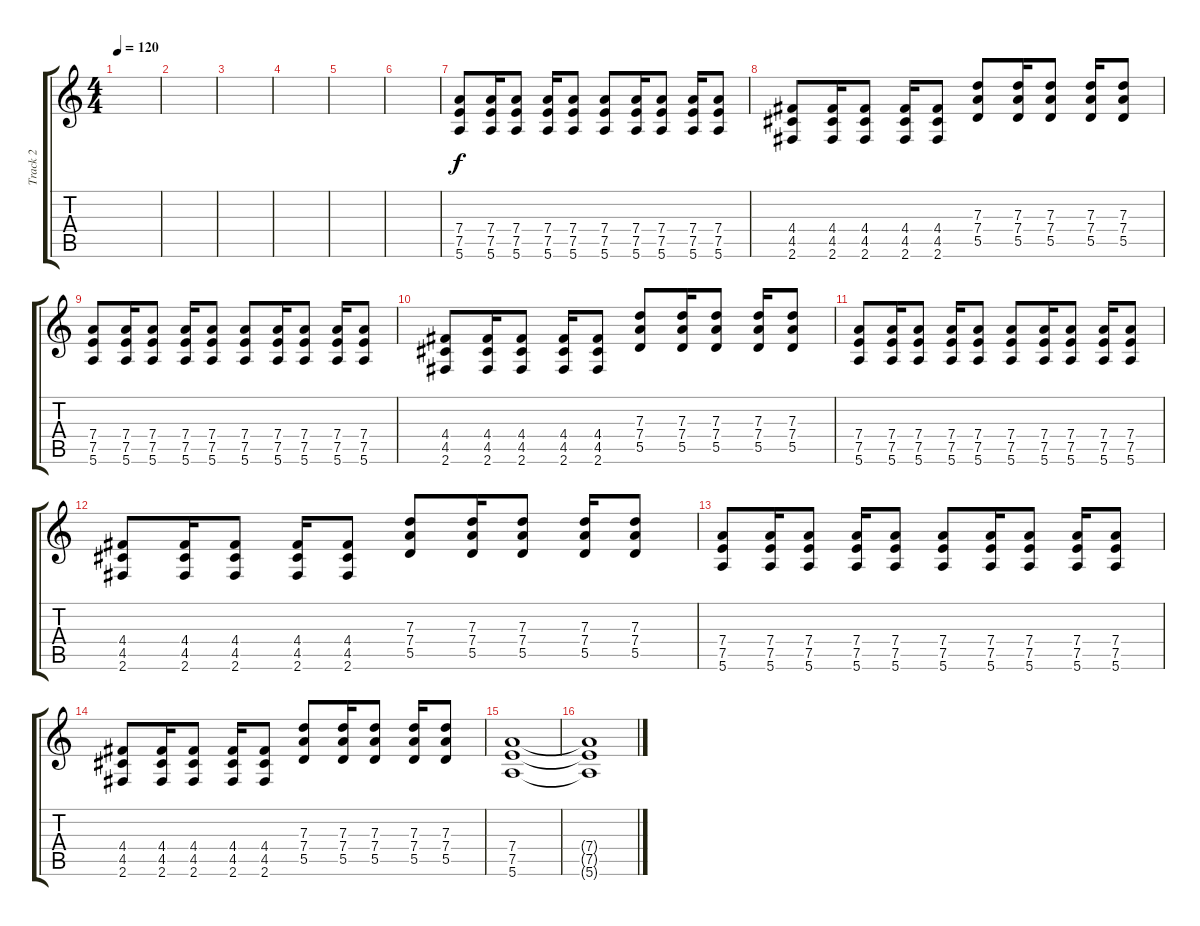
\track ("Track 2" "Track 2") {instrument distortionguitar}
\staff {score tabs}
\tuning (E4 B3 G3 D3 A2 E2) {hide}
\ts (4 4)
\tempo 120
\clef g2
\ks c
|
|
|
|
|
|
(7.4 7.5 5.6).8 (7.4 7.5 5.6).16 (7.4 7.5 5.6).8 (7.4 7.5 5.6).16 (7.4 7.5 5.6).8 (7.4 7.5 5.6).8 (7.4 7.5 5.6).16 (7.4 7.5 5.6).8 (7.4 7.5 5.6).16 (7.4 7.5 5.6).8 |
(4.4 4.5 2.6).8 (4.4 4.5 2.6).16 (4.4 4.5 2.6).8 (4.4 4.5 2.6).16 (4.4 4.5 2.6).8 (7.3 7.4 5.5).8 (7.3 7.4 5.5).16 (7.3 7.4 5.5).8 (7.3 7.4 5.5).16 (7.3 7.4 5.5).8 |
(7.4 7.5 5.6).8 (7.4 7.5 5.6).16 (7.4 7.5 5.6).8 (7.4 7.5 5.6).16 (7.4 7.5 5.6).8 (7.4 7.5 5.6).8 (7.4 7.5 5.6).16 (7.4 7.5 5.6).8 (7.4 7.5 5.6).16 (7.4 7.5 5.6).8 |
(4.4 4.5 2.6).8 (4.4 4.5 2.6).16 (4.4 4.5 2.6).8 (4.4 4.5 2.6).16 (4.4 4.5 2.6).8 (7.3 7.4 5.5).8 (7.3 7.4 5.5).16 (7.3 7.4 5.5).8 (7.3 7.4 5.5).16 (7.3 7.4 5.5).8 |
(7.4 7.5 5.6).8 (7.4 7.5 5.6).16 (7.4 7.5 5.6).8 (7.4 7.5 5.6).16 (7.4 7.5 5.6).8 (7.4 7.5 5.6).8 (7.4 7.5 5.6).16 (7.4 7.5 5.6).8 (7.4 7.5 5.6).16 (7.4 7.5 5.6).8 |
(4.4 4.5 2.6).8 (4.4 4.5 2.6).16 (4.4 4.5 2.6).8 (4.4 4.5 2.6).16 (4.4 4.5 2.6).8 (7.3 7.4 5.5).8 (7.3 7.4 5.5).16 (7.3 7.4 5.5).8 (7.3 7.4 5.5).16 (7.3 7.4 5.5).8 |
(7.4 7.5 5.6).8 (7.4 7.5 5.6).16 (7.4 7.5 5.6).8 (7.4 7.5 5.6).16 (7.4 7.5 5.6).8 (7.4 7.5 5.6).8 (7.4 7.5 5.6).16 (7.4 7.5 5.6).8 (7.4 7.5 5.6).16 (7.4 7.5 5.6).8 |
(4.4 4.5 2.6).8 (4.4 4.5 2.6).16 (4.4 4.5 2.6).8 (4.4 4.5 2.6).16 (4.4 4.5 2.6).8 (7.3 7.4 5.5).8 (7.3 7.4 5.5).16 (7.3 7.4 5.5).8 (7.3 7.4 5.5).16 (7.3 7.4 5.5).8 |
(7.4 7.5 5.6).1 |
(7.4{t} 7.5{t} 5.6{t}).1
